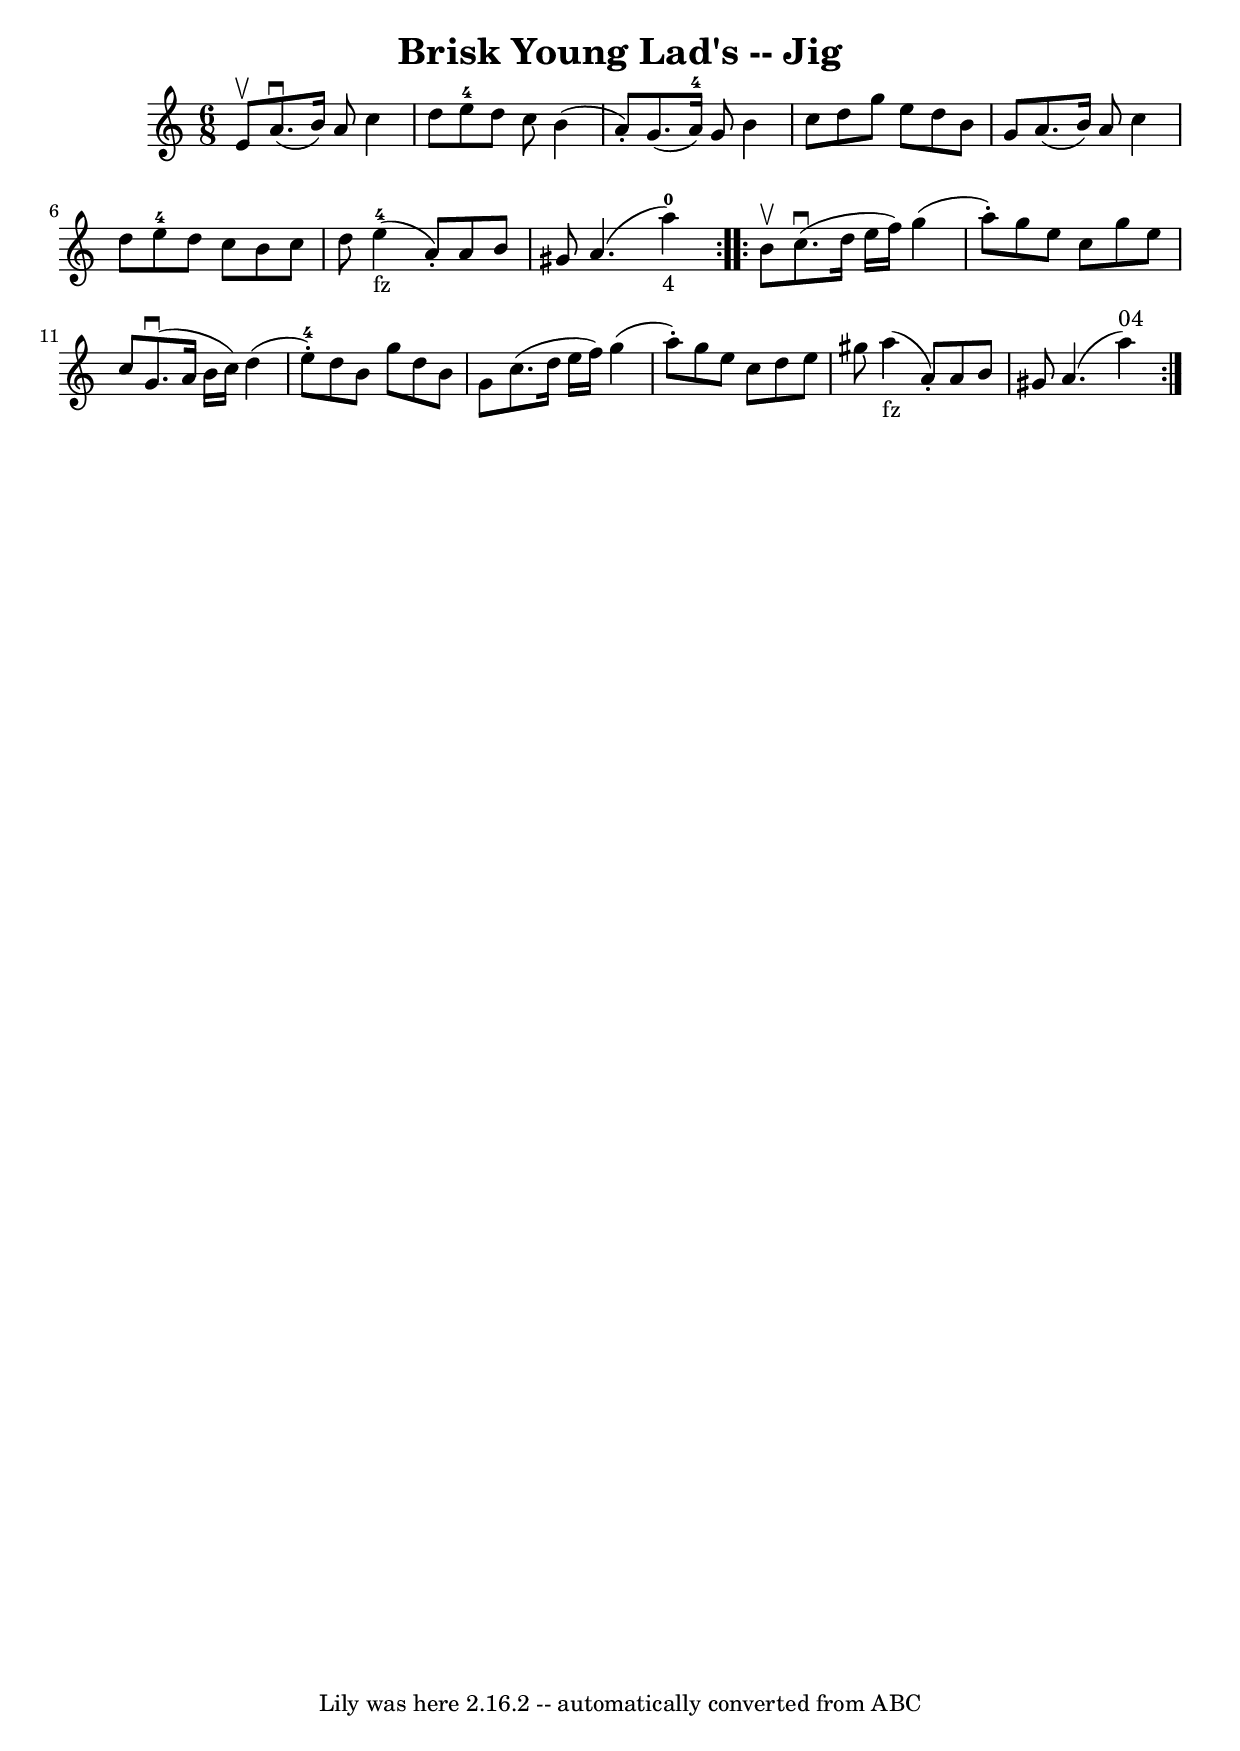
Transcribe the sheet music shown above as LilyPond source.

\version "2.16.2"
\include "Mammoth.ily"
\header {
  %% book = "Ryan's Mammoth Collection."
 crossRefNumber = "1"
 footnotes = ""
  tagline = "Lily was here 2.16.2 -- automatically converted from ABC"
  title = "Brisk Young Lad's -- Jig"

}
voicedefault =  {



  \repeat volta 2 {

    \time 6/8 
    \key a \minor e'8^\upbow  |
 a'8.^\downbow(b'16) a'8 c''4 d''8   |
 e''8-4 d''8 c''8 b'4 (a'8-.)  |
 g'8. (a'16-4) g'8 b'4 c''8  |
 d''8 g''8 e''8 d''8 b'8 g'8   |
 a'8. (b'16) a'8 c''4 d''8   |
 e''8-4 d''8 c''8 b'8 c''8 d''8  |
 e''4_"fz"-4(a'8-.) a'8 b'8 gis'8   |
 a'4. (a''4-0_"4") 
  } 
  \repeat volta 2 { b'8^\upbow  |
 c''8.^\downbow( d''16 e''16 f''16) g''4 (a''8-.)  |
 g''8 e''8 c''8 g''8 e''8 c''8   |
 g'8.^\downbow(a'16 b'16 c''16) d''4 (e''8-4-.)  |
 d''8 b'8 g''8 d''8 b'8 g'8   |
 c''8. (d''16 e''16 f''16) g''4 (a''8-.) |
 g''8 e''8 c''8 d''8 e''8 gis''8  |
 a''4_"fz"(a'8-.) a'8 b'8 gis'8   |
 a'4. (a''4^"04")   
  }   

}

\score{
  <<

    \context Staff="default"
    {
      \voicedefault 
      
    }

  >>
  \layout {
    
  }
  \midi {
  }

}
